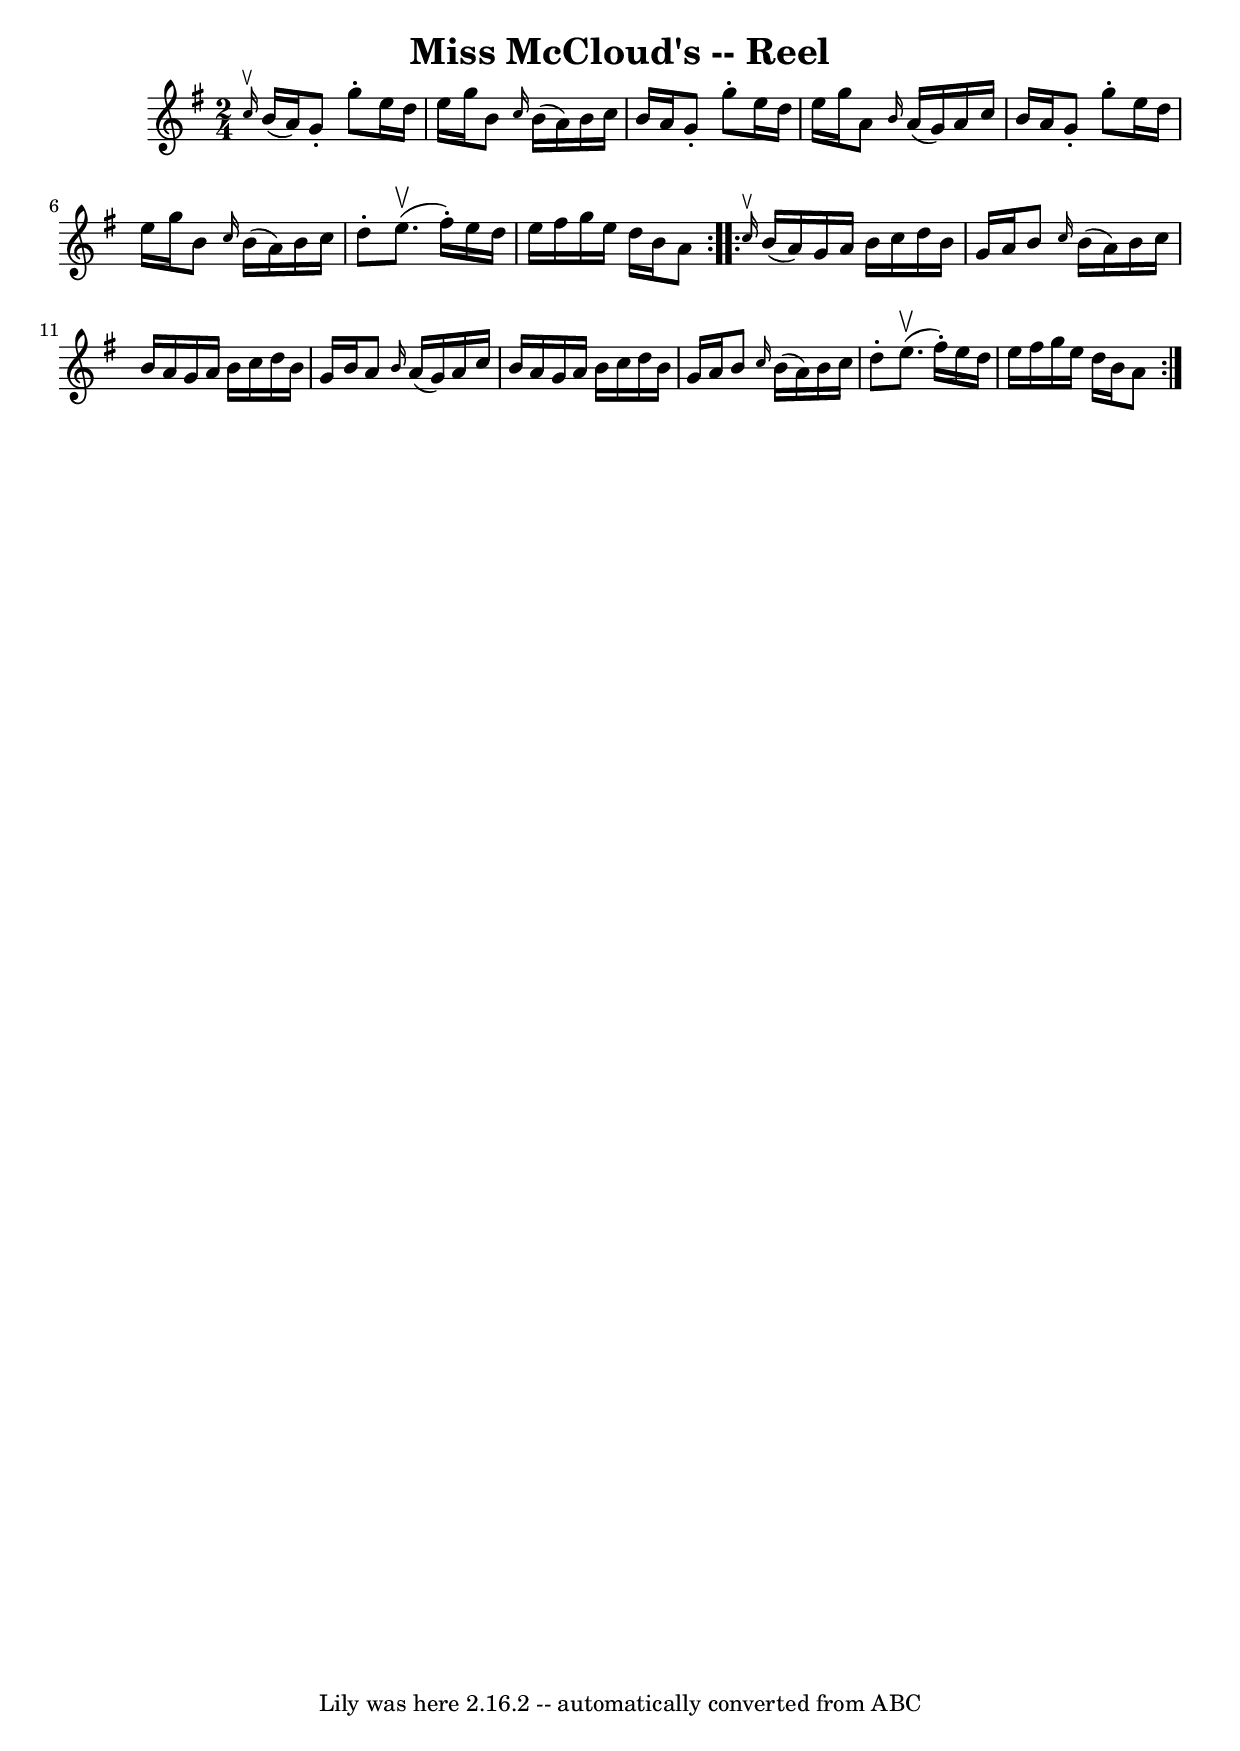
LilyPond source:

\version "2.16.2"
\include "Mammoth.ily"
\header {
  %% book = "Ryan's Mammoth Collection"
 crossRefNumber = "1"
 footnotes = "\\\\223"
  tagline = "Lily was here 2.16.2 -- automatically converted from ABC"
  title = "Miss McCloud's -- Reel"

}
voicedefault =  {



  \repeat volta 2 {

    \time 2/4 
    \key g \major
    \grace { c''16^\upbow  	   } b'16 (a'16)   |
 g'8-. g''8-. e''16 d''16 e''16 g''16    |
    
 b'8  \grace { c''16   		} b'16 (a'16) b'16 c''16 b'16 a'16     |
 g'8-. g''8-. e''16 d''16 e''16 g''16    |
    
 a'8  \grace { b'16   		} a'16 (g'16) a'16 c''16 b'16 a'16      |
 g'8-. g''8-. e''16 d''16 e''16 g''16    |
    
 b'8  \grace { c''16   		} b'16 (a'16) b'16 c''16 d''8-.     |
 e''8.^\upbow(fis''16-.) e''16 d''16 e''16 fis''16   |
 g''16 e''16 d''16 b'16 a'8    
  }     
  \repeat volta 2 {
    
    \grace { c''16^\upbow  	   } b'16 (a'16)  |
 g'16 a'16 b'16 c''16 d''16 b'16 g'16 a'16     |
 b'8  \grace {    
 c''16       } b'16 (a'16) b'16 c''16 b'16 a'16     |
 g'16 a'16 b'16 c''16 d''16 b'16 g'16 b'16     |
 a'8  
    \grace { b'16   	   } a'16 (g'16) a'16 c''16 b'16 a'16      |
 g'16 a'16 b'16 c''16 d''16 b'16 g'16 a'16     |
 b'8  \grace { c''16  
		} b'16 (a'16) b'16 c''16 d''8-.    |
 e''8.^\upbow(fis''16-.) e''16 d''16 e''16 fis''16     |
 g''16 e''16 d''16 b'16 a'8    
  }   

}

\score{
  <<

    \context Staff="default"
    {
      \voicedefault 
      
    }

  >>
  \layout {
    
  }
  \midi {
  }

}
